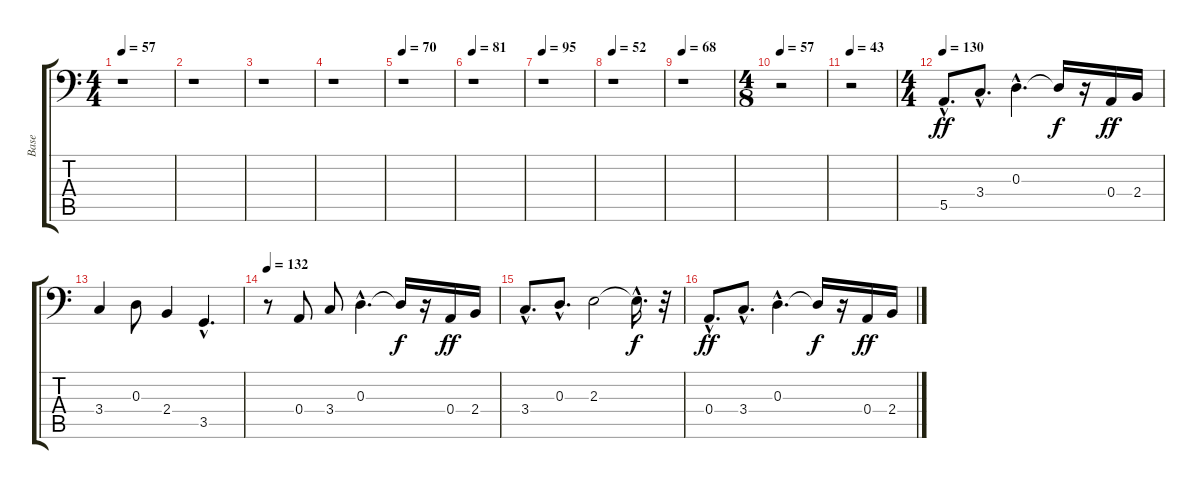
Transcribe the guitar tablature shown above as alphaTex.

\track ("Base" "Base") {instrument electricbassfinger}
\staff {score tabs}
\tuning (C3 G2 D2 A1 E1 B0) {hide}
\ts (4 4)
\tempo 57
\clef f4
\ks c
r.1{dy ff instrument electricbassfinger} |
r.1 |
r.1 |
r.1 |
\tempo 70
r.1 |
\tempo 81
r.1 |
\tempo 95
r.1 |
\tempo 52
r.1 |
\tempo 68
r.1 |
\ts (4 8)
\tempo 57
r.2 |
\tempo 43
r.2 |
\ts (4 4)
\tempo 130
5.5{hac}.8{d} 3.4{hac}.8{d} 0.3{hac}.4{d} 0.3{t}.16{dy f} r.16 0.4.16{dy ff} 2.4.16 |
3.4.4 0.3.8 2.4.4 3.5{hac}.4{d} |
\tempo 132
r.8 0.4.8 3.4.8 0.3{hac}.4{d} 0.3{t}.16{dy f} r.16 0.4.16{dy ff} 2.4.16 |
3.4{hac}.8{d} 0.3{hac}.8{d} 2.3.2 2.3{hac t}.16{d dy f} r.32 |
0.4{hac}.8{d dy ff} 3.4{hac}.8{d} 0.3{hac}.4{d} 0.3{t}.16{dy f} r.16 0.4.16{dy ff} 2.4.16
